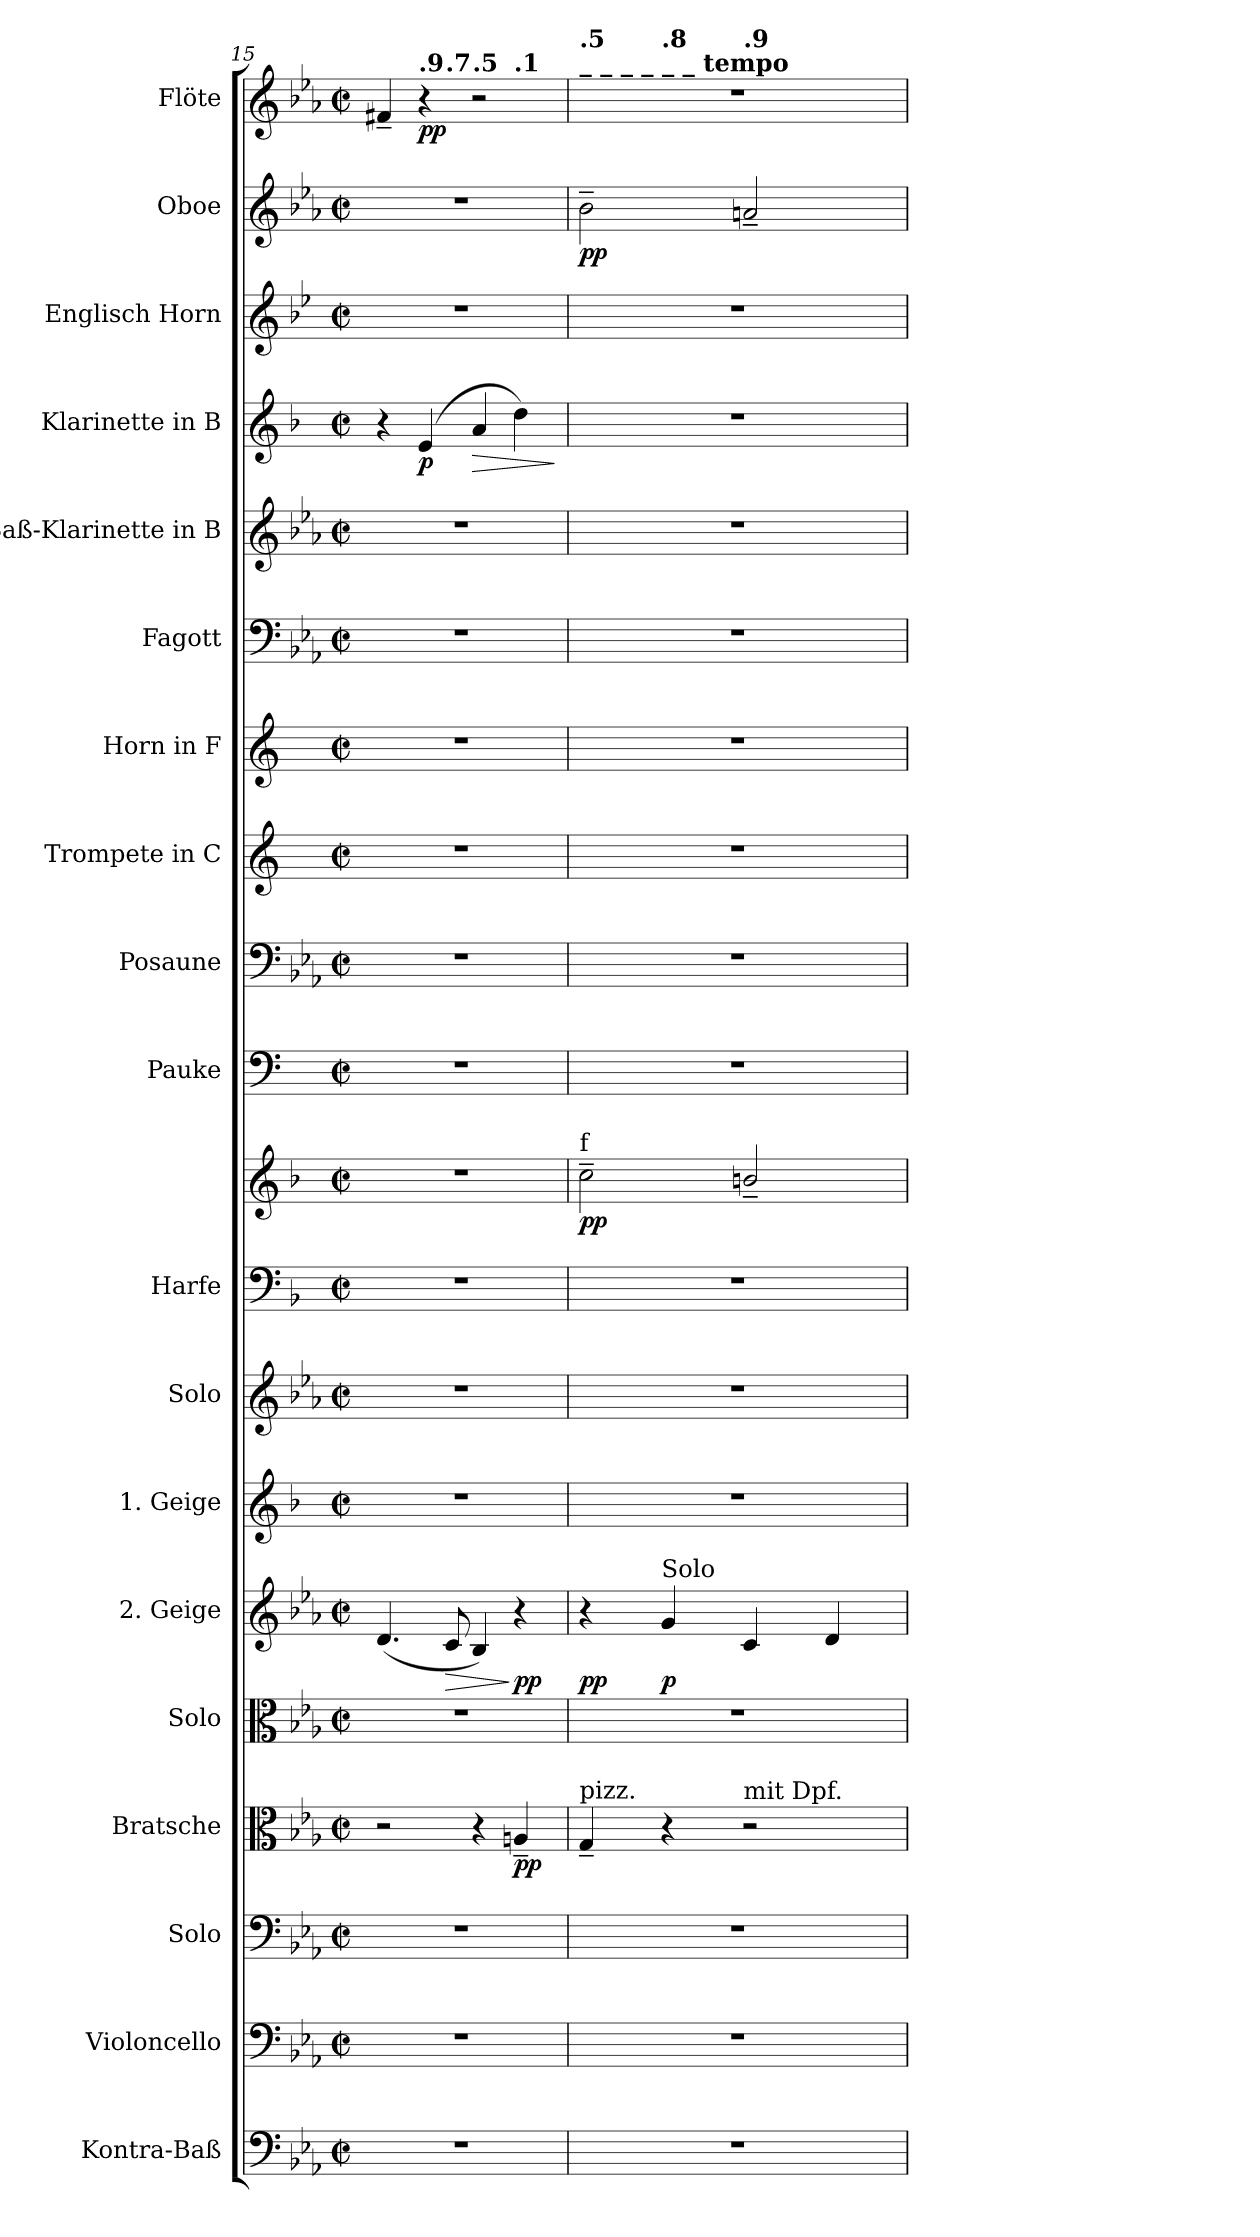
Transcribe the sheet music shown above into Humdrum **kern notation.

**kern	**kern	**kern	**kern	**dynam	**kern	**kern	**dynam	**kern	**kern	**kern	**kern	**dynam	**kern	**kern	**kern	**kern	**kern	**kern	**kern	**dynam	**kern	**kern	**dynam	**kern	**dynam
*part19	*part18	*part17	*part16	*part16	*part15	*part14	*part14	*part13	*part12	*part11	*part11	*part11	*part10	*part9	*part8	*part7	*part6	*part5	*part4	*part4	*part3	*part2	*part2	*part1	*part1
*staff20	*staff19	*staff18	*staff17	*staff17	*staff16	*staff15	*staff15	*staff14	*staff13	*staff12	*staff11	*staff11/12	*staff10	*staff9	*staff8	*staff7	*staff6	*staff5	*staff4	*staff4	*staff3	*staff2	*staff2	*staff1	*staff1
*I"Kontra-Baß	*I"Violoncello	*I"Solo	*I"Bratsche	*	*I"Solo	*I"2. Geige	*	*I"1. Geige	*I"Solo	*I"Harfe	*	*	*I"Pauke	*I"Posaune	*I"Trompete in C	*I"Horn in F	*I"Fagott	*I"Baß-Klarinette in B	*I"Klarinette in B	*	*I"Englisch Horn	*I"Oboe	*	*I"Flöte	*
*	*I'Vlc.	*I'Solo	*I'Br.	*	*I'Solo	*I'2. Gg	*	*I'1. Gg.	*I'Solo	*I'Hrf.	*	*	*I'Pk.	*I'Pos.	*I'Trp.	*I'Hr. F	*I'Fg.	*	*I'Kl. B	*	*I'E. H.	*I'Ob.	*	*I'Fl.	*
*clefF4	*clefF4	*clefF4	*clefC3	*	*clefC3	*clefG2	*	*clefG2	*clefG2	*clefF4	*clefG2	*	*clefF4	*clefF4	*clefG2	*clefG2	*clefF4	*clefG2	*clefG2	*	*clefG2	*clefG2	*	*clefG2	*
*ITrd7c12	*	*	*	*	*	*	*	*ITrd1c2	*	*ITrd1c2	*ITrd1c2	*	*	*	*	*ITrd4c7	*	*ITrd8c14	*ITrd1c2	*	*ITrd4c7	*	*	*	*
*k[b-e-a-]	*k[b-e-a-]	*k[b-e-a-]	*k[b-e-a-]	*	*k[b-e-a-]	*k[b-e-a-]	*	*k[b-e-a-]	*k[b-e-a-]	*k[b-e-a-]	*k[b-e-a-]	*	*k[]	*k[b-e-a-]	*k[]	*k[b-]	*k[b-e-a-]	*k[b-e-a-]	*k[b-e-a-]	*	*k[b-e-a-]	*k[b-e-a-]	*	*k[b-e-a-]	*
*M2/2	*M2/2	*M2/2	*M2/2	*	*M2/2	*M2/2	*	*M2/2	*M2/2	*M2/2	*M2/2	*	*M2/2	*M2/2	*M2/2	*M2/2	*M2/2	*M2/2	*M2/2	*	*M2/2	*M2/2	*	*M2/2	*
*met(c|)	*met(c|)	*met(c|)	*met(c|)	*	*met(c|)	*met(c|)	*	*met(c|)	*met(c|)	*met(c|)	*met(c|)	*	*met(c|)	*met(c|)	*met(c|)	*met(c|)	*met(c|)	*met(c|)	*met(c|)	*	*met(c|)	*met(c|)	*	*met(c|)	*
*MM120	*MM120	*MM120	*MM120	*	*MM120	*MM120	*	*MM120	*MM120	*MM120	*MM120	*	*MM120	*MM120	*MM120	*MM120	*MM120	*MM120	*MM120	*	*MM120	*MM120	*	*MM120	*
=15	=15	=15	=15	=15	=15	=15	=15	=15	=15	=15	=15	=15	=15	=15	=15	=15	=15	=15	=15	=15	=15	=15	=15	=15	=15
!	!	!	!	!	!	!	!	!	!	!	!	!	!	!	!	!	!	!	!	!	!	!	!	!LO:TX:B:t=poco allarg.	!
*	*	*	*	*	*	*	*	*	*	*	*	*	*	*	*	*	*	*	*	*	*	*	*	*^	*
*	*	*	*	*	*	*	*	*	*	*	*	*	*	*	*	*	*	*	*	*	*	*	*	*	*^	*
1r	1r	1r	2r	.	1r	(<4.d/	.	1r	1r	1r	1r	.	1r	1r	1r	1r	1r	1r	4r	.	1r	1r	.	4f#X~/	4.ryy	2.ryy	.
*	*	*	*	*	*	*	*	*	*	*	*	*	*	*	*	*	*	*	*	*	*	*	*	*MM118	*	*	*
!	!	!	!	!	!	!	!	!	!	!	!	!	!	!	!	!	!	!	!	!	!	!	!	!LO:TX:a:B:t=.9	!	!	!
!	!	!	!	!	!	!	!	!	!	!	!	!	!	!	!	!	!	!	!	!LO:DY:b	!	!	!	!	!	!	!LO:DY:b
.	.	.	.	.	.	.	.	.	.	.	.	.	.	.	.	.	.	.	(>4d/	p	.	.	.	4r	.	.	pp
*	*	*	*	*	*	*	*	*	*	*	*	*	*	*	*	*	*	*	*	*	*	*	*	*MM118	*	*	*
!	!	!	!	!	!	!	!	!	!	!	!	!	!	!	!	!	!	!	!	!	!	!	!	!	!LO:TX:a:B:t=.7	!	!
!	!	!	!	!	!	!	!LO:HP:b	!	!	!	!	!	!	!	!	!	!	!	!	!	!	!	!	!	!	!	!
.	.	.	.	.	.	8c/	>	.	.	.	.	.	.	.	.	.	.	.	.	.	.	.	.	.	2ryy	.	.
*	*	*	*	*	*	*	*	*	*	*	*	*	*	*	*	*	*	*	*	*	*	*	*	*MM118	*	*	*
!	!	!	!	!	!	!	!	!	!	!	!	!	!	!	!	!	!	!	!	!	!	!	!	!LO:TX:a:B:t=.5	!	!	!
!	!	!	!	!	!	!	!	!	!	!	!	!	!	!	!	!	!	!	!	!LO:HP:b	!	!	!	!	!	!	!
.	.	.	4r	.	.	4B-/)	.	.	.	.	.	.	.	.	.	.	.	.	4g/	>	.	.	.	2r	.	.	.
*	*	*	*	*	*	*	*	*	*	*	*	*	*	*	*	*	*	*	*	*	*	*	*	*MM118	*	*	*
!	!	!	!	!	!	!	!	!	!	!	!	!	!	!	!	!	!	!	!	!	!	!	!	!	!	!LO:TX:a:B:t=.1	!
!	!	!	!	!LO:DY:b	!	!	!LO:DY:n=1:b	!	!	!	!	!	!	!	!	!	!	!	!	!	!	!	!	!	!	!	!
.	.	.	4An~/	pp	.	4r	] pp	.	.	.	.	.	.	.	.	.	.	.	4cc\)	.	.	.	.	.	.	4ryy	.
.	.	.	.	.	.	.	.	.	.	.	.	.	.	.	.	.	.	.	.	.	.	.	.	.	8ryy	.	.
.	.	.	.	.	.	.	.	.	.	.	.	.	.	.	.	.	.	.	.	]	.	.	.	.	.	.	.
*	*	*	*	*	*	*	*	*	*	*	*	*	*	*	*	*	*	*	*	*	*	*	*	*v	*v	*v	*
!!LO:PB:g=z
=16	=16	=16	=16	=16	=16	=16	=16	=16	=16	=16	=16	=16	=16	=16	=16	=16	=16	=16	=16	=16	=16	=16	=16	=16	=16
*	*	*	*	*	*	*	*	*	*	*	*	*	*	*	*	*	*	*	*	*	*	*	*	*MM116	*
*	*	*	*	*	*	*	*	*	*	*	*	*	*	*	*	*	*	*	*	*	*	*	*	*^	*
*	*	*	*	*	*	*	*	*	*	*	*	*	*	*	*	*	*	*	*	*	*	*	*	*	*^	*
!	!	!	!	!	!	!	!	!	!	!	!	!	!	!	!	!	!	!	!	!	!	!	!	!LO:TX:a:B:t=_     _     _     _     _     _     tempo	!	!	!
!	!	!	!	!	!	!	!	!	!	!	!	!	!	!	!	!	!	!	!	!	!	!	!	!LO:TX:a:B:t=.5	!	!	!
!	!	!	!	!	!	!	!	!	!	!	!LO:TX:a:t=f	!	!	!	!	!	!	!	!	!	!	!	!	!	!	!	!
!	!	!	!LO:TX:a:t=pizz.	!	!	!	!	!	!	!	!	!	!	!	!	!	!	!	!	!	!	!	!	!	!	!	!
!	!	!	!	!	!	!	!LO:DY:b	!	!	!	!	!LO:DY:b	!	!	!	!	!	!	!	!	!	!	!LO:DY:b	!	!	!	!
*	*	*	*	*	*	*	*	*	*	*	*	*	*	*	*	*	*	*	*	*	*	*	*	*	*	*^	*
1r	1r	1r	4G~/	.	1r	4r	pp	1r	1r	1r	2b-~\	pp	1r	1r	1r	1r	1r	1r	1r	.	1r	2b-~\	pp	1r	4ryy	2ryy	2.ryy	.
*	*	*	*	*	*	*	*	*	*	*	*	*	*	*	*	*	*	*	*	*	*	*	*	*MM114	*	*	*	*
!	!	!	!	!	!	!	!	!	!	!	!	!	!	!	!	!	!	!	!	!	!	!	!	!	!LO:TX:a:B:t=.8	!	!	!
!	!	!	!	!	!	!LO:TX:a:t=Solo	!	!	!	!	!	!	!	!	!	!	!	!	!	!	!	!	!	!	!	!	!	!
!	!	!	!	!	!	!	!LO:DY:b	!	!	!	!	!	!	!	!	!	!	!	!	!	!	!	!	!	!	!	!	!
.	.	.	4r	.	.	4g/	p	.	.	.	.	.	.	.	.	.	.	.	.	.	.	.	.	.	2.ryy	.	.	.
*	*	*	*	*	*	*	*	*	*	*	*	*	*	*	*	*	*	*	*	*	*	*	*	*MM112	*	*	*	*
!	!	!	!	!	!	!	!	!	!	!	!	!	!	!	!	!	!	!	!	!	!	!	!	!	!	!LO:TX:a:B:t=.9	!	!
!	!	!	!LO:TX:a:t=mit Dpf.	!	!	!	!	!	!	!	!	!	!	!	!	!	!	!	!	!	!	!	!	!	!	!	!	!
.	.	.	2r	.	.	4c/	.	.	.	.	2an~/	.	.	.	.	.	.	.	.	.	.	2an~/	.	.	.	2ryy	.	.
*	*	*	*	*	*	*	*	*	*	*	*	*	*	*	*	*	*	*	*	*	*	*	*	*MM112	*	*	*	*
.	.	.	.	.	.	4d/	.	.	.	.	.	.	.	.	.	.	.	.	.	.	.	.	.	.	.	.	4ryy	.
*	*	*	*	*	*	*	*	*	*	*	*	*	*	*	*	*	*	*	*	*	*	*	*	*v	*v	*v	*v	*
=	=	=	=	=	=	=	=	=	=	=	=	=	=	=	=	=	=	=	=	=	=	=	=	=	=
*-	*-	*-	*-	*-	*-	*-	*-	*-	*-	*-	*-	*-	*-	*-	*-	*-	*-	*-	*-	*-	*-	*-	*-	*-	*-
